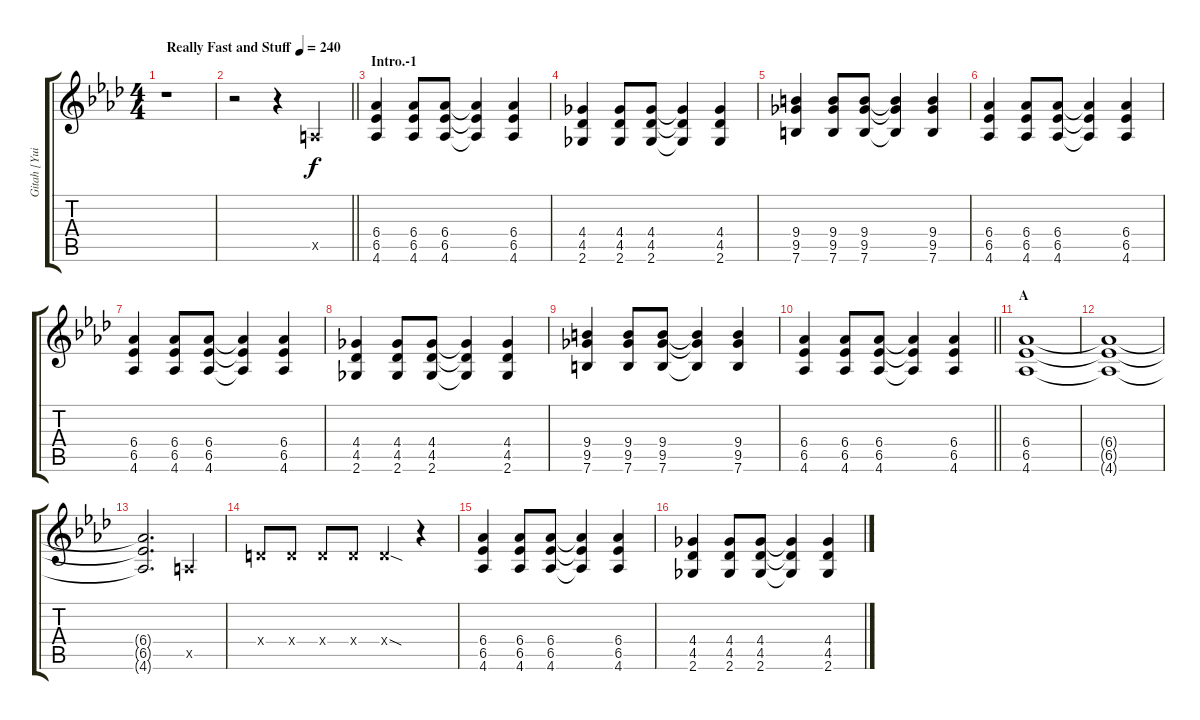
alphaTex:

\track ("Gitah [Yui]" "Gitah [Yui") {instrument overdrivenguitar}
\staff {score tabs}
\tuning (E4 B3 G3 D3 A2 E2) {hide}
\ts (4 4)
\tempo (240 "Really Fast and Stuff")
\clef g2
\ks ab
r.1{dy f instrument overdrivenguitar} |
\barLineRight lightlight
r.2 r.4 0.5{x}.4 |
\section ("" "Intro.-1")
(6.4 6.5 4.6).4 (6.4 6.5 4.6).8 (6.4 6.5 4.6).8 (6.4{t} 6.5{t} 4.6{t}).4 (6.4 6.5 4.6).4 |
(4.4 4.5 2.6).4 (4.4 4.5 2.6).8 (4.4 4.5 2.6).8 (4.4{t} 4.5{t} 2.6{t}).4 (4.4 4.5 2.6).4 |
(9.4 9.5 7.6).4 (9.4 9.5 7.6).8 (9.4 9.5 7.6).8 (9.4{t} 9.5{t} 7.6{t}).4 (9.4 9.5 7.6).4 |
(6.4 6.5 4.6).4 (6.4 6.5 4.6).8 (6.4 6.5 4.6).8 (6.4{t} 6.5{t} 4.6{t}).4 (6.4 6.5 4.6).4 |
(6.4 6.5 4.6).4 (6.4 6.5 4.6).8 (6.4 6.5 4.6).8 (6.4{t} 6.5{t} 4.6{t}).4 (6.4 6.5 4.6).4 |
(4.4 4.5 2.6).4 (4.4 4.5 2.6).8 (4.4 4.5 2.6).8 (4.4{t} 4.5{t} 2.6{t}).4 (4.4 4.5 2.6).4 |
(9.4 9.5 7.6).4 (9.4 9.5 7.6).8 (9.4 9.5 7.6).8 (9.4{t} 9.5{t} 7.6{t}).4 (9.4 9.5 7.6).4 |
\barLineRight lightlight
(6.4 6.5 4.6).4 (6.4 6.5 4.6).8 (6.4 6.5 4.6).8 (6.4{t} 6.5{t} 4.6{t}).4 (6.4 6.5 4.6).4 |
\section ("" "A")
(6.4 6.5 4.6).1 |
(6.4{t} 6.5{t} 4.6{t}).1 |
(6.4{t} 6.5{t} 4.6{t}).2{d} 0.5{x}.4 |
0.4{x}.8 0.4{x}.8 0.4{x}.8 0.4{x}.8 0.4{sod x}.4 r.4 |
(6.4 6.5 4.6).4 (6.4 6.5 4.6).8 (6.4 6.5 4.6).8 (6.4{t} 6.5{t} 4.6{t}).4 (6.4 6.5 4.6).4 |
(4.4 4.5 2.6).4 (4.4 4.5 2.6).8 (4.4 4.5 2.6).8 (4.4{t} 4.5{t} 2.6{t}).4 (4.4 4.5 2.6).4
